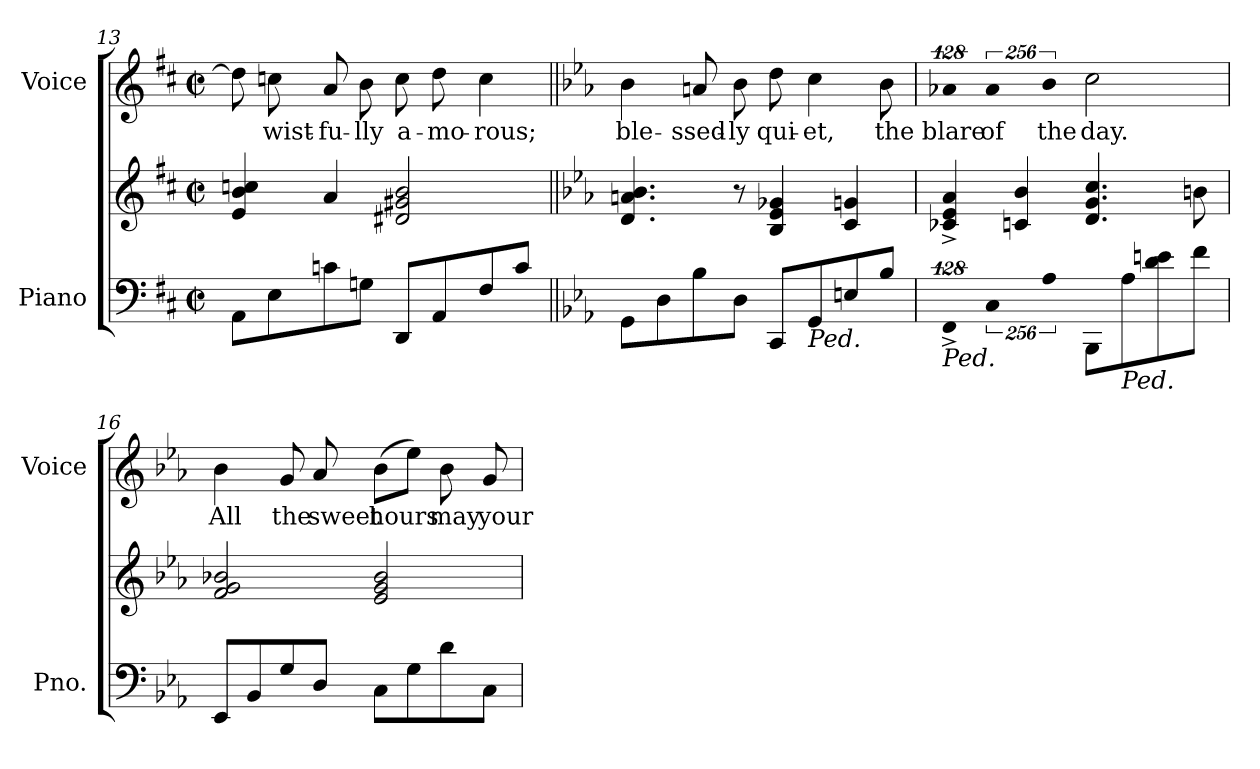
**kern	**kern	**kern	**text
*part2	*part2	*part1	*part1
*staff3	*staff2	*staff1	*staff1
*I"Piano	*	*I"Voice	*
*I'Pno.	*	*I'Voice	*
!!LO:LB:g=z
*clefF4	*clefG2	*clefG2	*
*k[f#c#]	*k[f#c#]	*k[f#c#]	*
*D:	*D:	*D:	*
*M2/2	*M2/2	*M2/2	*
*met(c|)	*met(c|)	*met(c|)	*
=13	=13	=13	=13
8AAi\L	4ei/ 4bi 4ccni	8ddi\]	.
!	!	!	!LO:LY:b:color=#000000
8Ei\	.	8ccni\	wist-
!	!	!	!LO:LY:b:color=#000000
8cni\	4ai/	8ai/	-fu-
!	!	!	!LO:LY:b:color=#000000
8Gni\J	.	8bi\	-lly
!	!	!	!LO:LY:b:color=#000000
8DDi/L	2d#Xi/ 2g#Xi 2bi	8cci\	a-
!	!	!	!LO:LY:b:color=#000000
8AAi/	.	8ddi\	-mo-
!	!	!	!LO:LY:b:color=#000000
8F#i/	.	4cci\	-rous;
8ci/J	.	.	.
=14||	=14||	=14||	=14||
*k[b-e-a-]	*k[b-e-a-]	*k[b-e-a-]	*
*E-:	*E-:	*E-:	*
!	!	!	!LO:LY:b:color=#000000
8GGi\L	4.di/ 4.ani 4.b-i	4b-i\	ble-
8Di\	.	.	.
!	!	!	!LO:LY:b:color=#000000
8B-i\	.	8ani/	-ssed-
!	!	!	!LO:LY:b:color=#000000
8Di\J	8r	8b-i\	-ly
!	!	!	!LO:LY:b:color=#000000
8CCi/L	4B-i/ 4e-i 4g-Xi	8ddi\	qui-
!LO:TX:b:i:t=Ped.	!	!	!
!	!	!	!LO:LY:b:color=#000000
8GGi/	.	4cci\	-et,
8Eni/	4ci/ 4gni	.	.
!	!	!	!LO:LY:b:color=#000000
8B-i/J	.	8b-i\	the
=15	=15	=15	=15
!LO:N:vis=4	!	!LO:N:vis=4	!
!LO:TX:b:i:t=Ped.	!	!	!
!	!	!	!LO:LY:b:color=#000000
512%85FF^i/	4c-Xi/^ 4e-i^ 4a-i^	512%85a-Xi/	blare
!LO:N:vis=4	!	!LO:N:vis=4	!
!	!	!	!LO:LY:b:color=#000000
1024%171Ci/	.	1024%171a-i/	of
.	4cni/ 4b-i	.	.
!LO:N:vis=4	!	!LO:N:vis=4	!
!	!	!	!LO:LY:b:color=#000000
1024%171A-i\	.	1024%171b-i\	the
!	!	!	!LO:LY:b:color=#000000
8BBB-i\L	4.di/ 4.gi 4.cci	2cci\	day.
!LO:TX:b:i:t=Ped.	!	!	!
8A-i\	.	.	.
8di\ 8eni	.	.	.
8fi\J	8bni\	.	.
!!LO:LB:g=z
=16	=16	=16	=16
!	!	!	!LO:LY:b:color=#000000
8EE-i/L	2fi/ 2gi 2b-Xi	4b-i\	All
8BB-i/	.	.	.
!	!	!	!LO:LY:b:color=#000000
8Gi/	.	8gi/	the
!	!	!	!LO:LY:b:color=#000000
8Di/J	.	8a-i/	sweet
!	!	!	!LO:LY:b:color=#000000
8Ci\L	2e-i/ 2gi 2b-i	(8b-i\L	hours
8Gi\	.	8ee-i\J)	.
!	!	!	!LO:LY:b:color=#000000
8di\	.	8b-i\	may
!	!	!	!LO:LY:b:color=#000000
8Ci\J	.	8gi/	your
=	=	=	=
*-	*-	*-	*-
